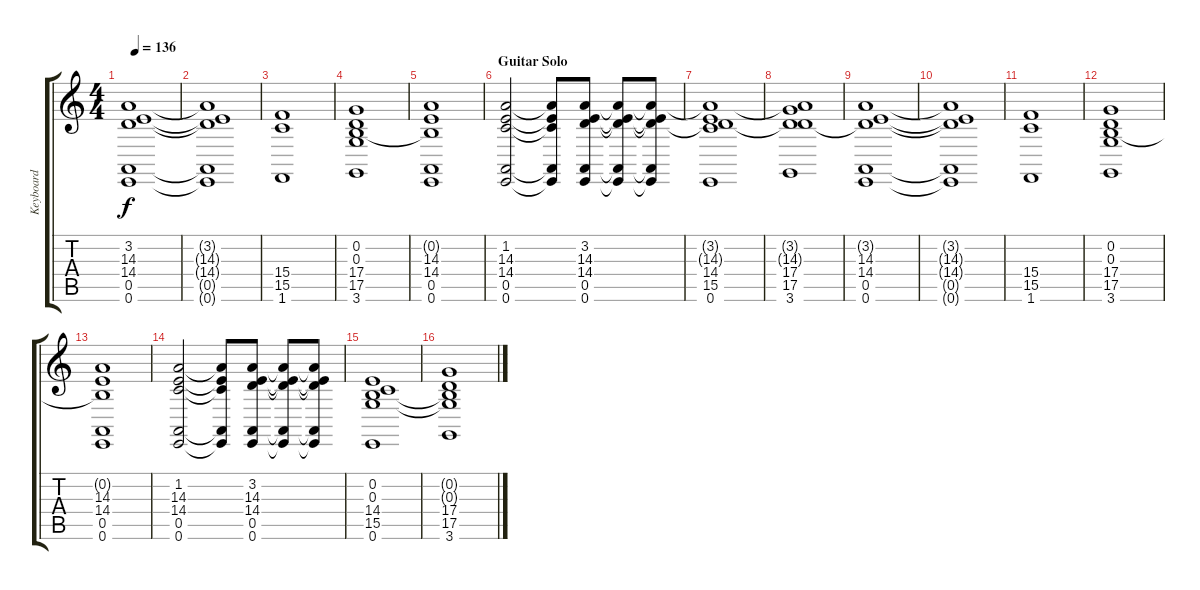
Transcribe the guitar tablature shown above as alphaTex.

\track ("Keyboard" "Keyboard") {instrument pad2warm}
\staff {score tabs}
\tuning (E4 B3 G3 D3 A2 E2) {hide}
\ts (4 4)
\tempo 136
\clef g2
\ks c
(3.2{t} 14.3 14.4 0.5 0.6).1{dy f} |
(3.2{t} 14.3{t} 14.4{t} 0.5{t} 0.6{t}).1 |
(15.4 15.5 1.6).1 |
(0.2 0.3 17.4 17.5 3.6).1 |
(0.2{t} 14.3 14.4 0.5 0.6).1 |
\section ("" "Guitar Solo")
(1.2 14.3 14.4 0.5 0.6).2 (1.2{t} 14.3{t} 14.4{t} 0.5{t} 0.6{t}).8 (3.2 14.3 14.4 0.5 0.6).8 (3.2{t} 14.3{t} 14.4{t} 0.5{t} 0.6{t}).8 (3.2{t} 14.3{t} 14.4{t} 0.5{t} 0.6{t}).8 |
(3.2{t} 14.3{t} 14.4 15.5 0.6).1 |
(3.2{t} 14.3{t} 17.4 17.5 3.6).1 |
(3.2{t} 14.3 14.4 0.5 0.6).1 |
(3.2{t} 14.3{t} 14.4{t} 0.5{t} 0.6{t}).1 |
(15.4 15.5 1.6).1 |
(0.2 0.3 17.4 17.5 3.6).1 |
(0.2{t} 14.3 14.4 0.5 0.6).1 |
(1.2 14.3 14.4 0.5 0.6).2 (1.2{t} 14.3{t} 14.4{t} 0.5{t} 0.6{t}).8 (3.2 14.3 14.4 0.5 0.6).8 (3.2{t} 14.3{t} 14.4{t} 0.5{t} 0.6{t}).8 (3.2{t} 14.3{t} 14.4{t} 0.5{t} 0.6{t}).8 |
(0.2 0.3 14.4 15.5 0.6).1 |
(0.2{t} 0.3{t} 17.4 17.5 3.6).1
